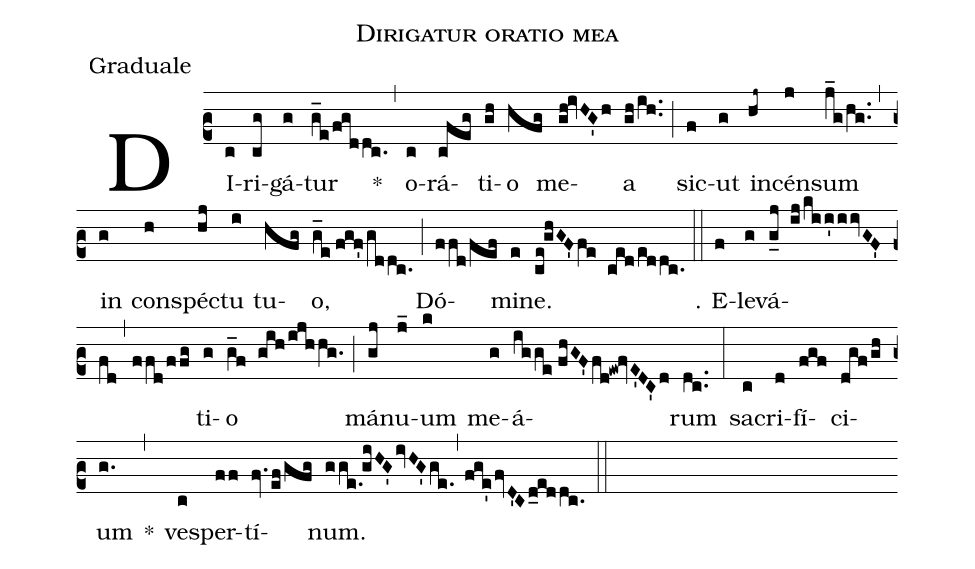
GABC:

name:Dirigatur oratio mea;
office-part:Graduale;
%%
(c2) DI(c)ri(cg)gá(g)tur(g_e/fgddc.) *(,)
o(c)rá(cfeg)ti(gh)o(hfg) me(gh!ivHG'h)a(gh/ih..) (;)
sic(f)ut(g) in(hj~)cén(j)sum(j_g/hg..) (,)
in(g) con(h)spéc(hj)tu(i) tu(hfg)o,(g_e//fgf'/gddc.) (;)
Dó(ffd/fef)mi(e)ne.(ce!ghGF'fe! ced!/eddc.) (::)


℣. E(f)le(g)vá(g_j! ij!/ki/i'iivGF'fd,ffd!/ffg)ti(g)o(g_f! gih!/ijhhg.) (;)
má(gj)nu(j_)um(k) me(g)á(igge//fhGF'fd!ew!fvE'DC'd)rum(dc..) (:)
sa(c)cri(d)fí(fgf)ci(dgf!/gh)um(g.) *(,)
ve(c)sper(ff)tí(fv.ef!/gfg)num.(gge.!giHG'ivHG'ge.,fge'fvD'Cd_eddc.) (::)
